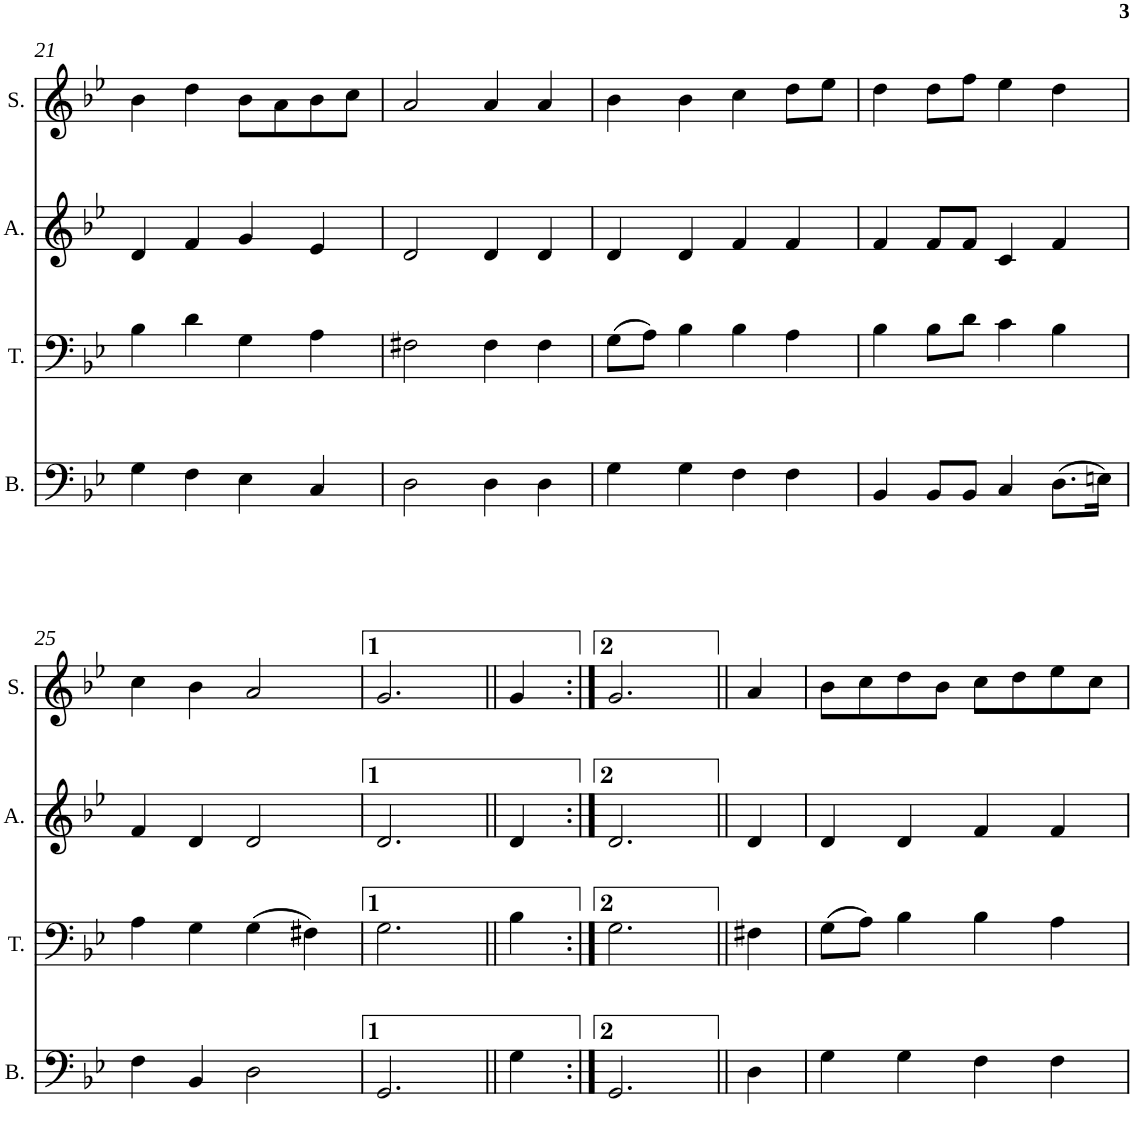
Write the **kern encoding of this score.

**kern	**kern	**kern	**kern
*part4	*part3	*part2	*part1
*staff4	*staff3	*staff2	*staff1
*I"Bass	*I"Tenor	*I"Alto	*I"Soprano
*I'B.	*I'T.	*I'A.	*I'S.
!!LO:PB:g=z
*clefF4	*clefF4	*clefG2	*clefG2
*k[b-e-]	*k[b-e-]	*k[b-e-]	*k[b-e-]
*B-:	*B-:	*B-:	*B-:
*M4/4	*M4/4	*M4/4	*M4/4
=21	=21	=21	=21
4G\	4B-\	4d/	4b-\
4F\	4d\	4f/	4dd\
4E-\	4G\	4g/	8b-\L
.	.	.	8a\
4C/	4A\	4e-/	8b-\
.	.	.	8cc\J
=22	=22	=22	=22
2D\	2F#X\	2d/	2a/
4D\	4F#\	4d/	4a/
4D\	4F#\	4d/	4a/
=23	=23	=23	=23
4G\	(>8G\L	4d/	4b-\
.	8A\J)	.	.
4G\	4B-\	4d/	4b-\
4F\	4B-\	4f/	4cc\
4F\	4A\	4f/	8dd\L
.	.	.	8ee-\J
=24	=24	=24	=24
4BB-/	4B-\	4f/	4dd\
8BB-/L	8B-\L	8f/L	8dd\L
8BB-/J	8d\J	8f/J	8ff\J
4C/	4c\	4c/	4ee-\
(>8.D\L	4B-\	4f/	4dd\
16En\Jk)	.	.	.
!!LO:LB:g=z
=25	=25	=25	=25
4F\	4A\	4f/	4cc\
4BB-/	4G\	4d/	4b-\
2D\	(>4G\	2d/	2a/
.	4F#X\)	.	.
=26	=26	=26	=26
2.GG/	2.G\	2.d/	2.g/
=27||	=27||	=27||	=27||
4G\	4B-\	4d/	4g/
=28:|!	=28:|!	=28:|!	=28:|!
2.GG/	2.G\	2.d/	2.g/
=29||	=29||	=29||	=29||
4D\	4F#X\	4d/	4a/
=30	=30	=30	=30
4G\	(>8G\L	4d/	8b-\L
.	8A\J)	.	8cc\
4G\	4B-\	4d/	8dd\
.	.	.	8b-\J
4F\	4B-\	4f/	8cc\L
.	.	.	8dd\
4F\	4A\	4f/	8ee-\
.	.	.	8cc\J
=	=	=	=
*-	*-	*-	*-
